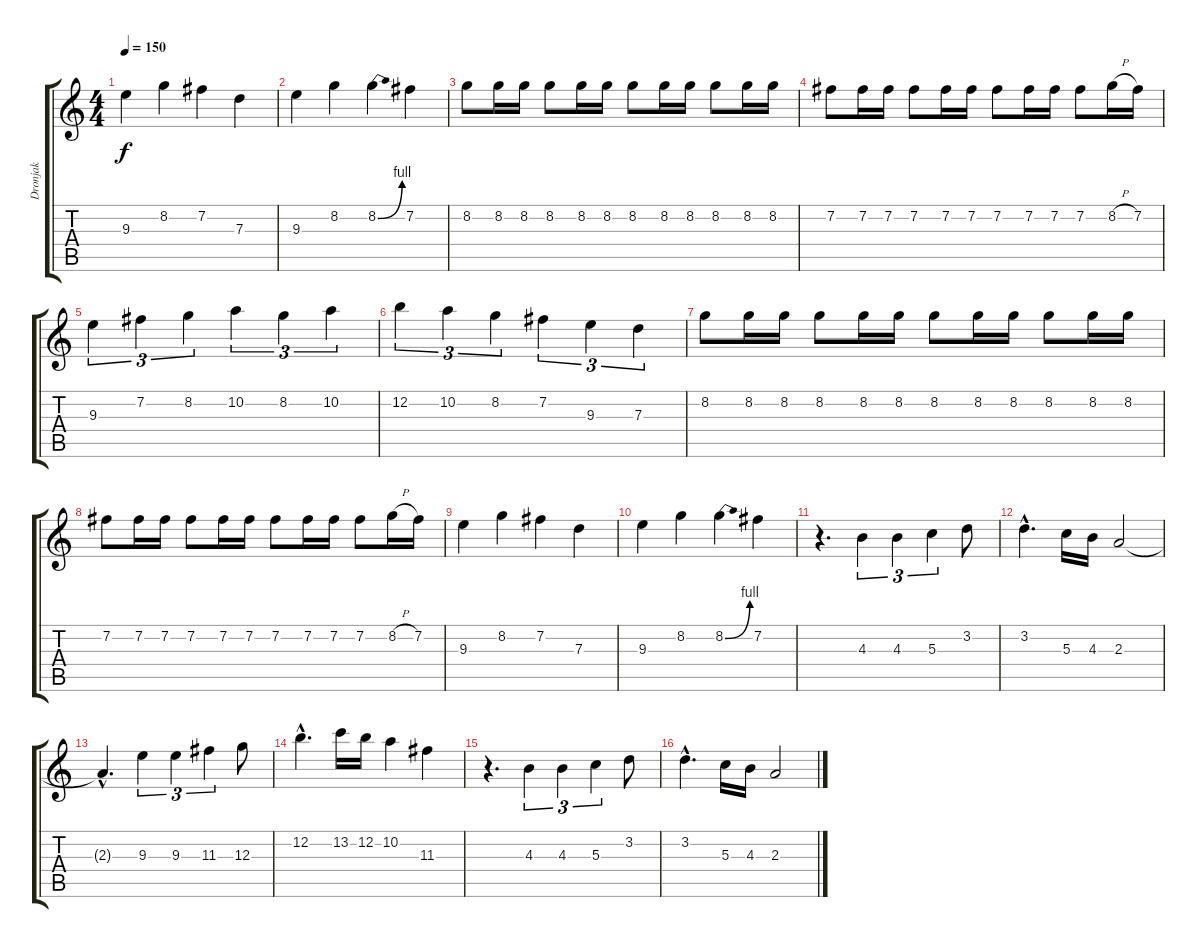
\track ("Dronjak" "Dronjak") {instrument distortionguitar}
\staff {score tabs}
\tuning (E4 B3 G3 D3 A2 E2) {hide}
\ts (4 4)
\tempo 150
\clef g2
\ks c
9.3.4{dy f} 8.2.4 7.2.4 7.3.4 |
9.3.4 8.2.4 8.2{be (bend 0 0 60 4)}.4 7.2.4 |
8.2.8 8.2.16 8.2.16 8.2.8 8.2.16 8.2.16 8.2.8 8.2.16 8.2.16 8.2.8 8.2.16 8.2.16 |
7.2.8 7.2.16 7.2.16 7.2.8 7.2.16 7.2.16 7.2.8 7.2.16 7.2.16 7.2.8 8.2{h}.16 7.2.16 |
9.3.4{tu (3 2)} 7.2.4{tu (3 2)} 8.2.4{tu (3 2)} 10.2.4{tu (3 2)} 8.2.4{tu (3 2)} 10.2.4{tu (3 2)} |
12.2.4{tu (3 2)} 10.2.4{tu (3 2)} 8.2.4{tu (3 2)} 7.2.4{tu (3 2)} 9.3.4{tu (3 2)} 7.3.4{tu (3 2)} |
8.2.8 8.2.16 8.2.16 8.2.8 8.2.16 8.2.16 8.2.8 8.2.16 8.2.16 8.2.8 8.2.16 8.2.16 |
7.2.8 7.2.16 7.2.16 7.2.8 7.2.16 7.2.16 7.2.8 7.2.16 7.2.16 7.2.8 8.2{h}.16 7.2.16 |
9.3.4 8.2.4 7.2.4 7.3.4 |
9.3.4 8.2.4 8.2{be (bend 0 0 60 4)}.4 7.2.4 |
r.4{d} 4.3.4{tu (3 2)} 4.3.4{tu (3 2)} 5.3.4{tu (3 2)} 3.2.8 |
3.2{hac}.4{d} 5.3.16 4.3.16 2.3.2 |
2.3{hac t}.4{d} 9.3.4{tu (3 2)} 9.3.4{tu (3 2)} 11.3.4{tu (3 2)} 12.3.8 |
12.2{hac}.4{d} 13.2.16 12.2.16 10.2.4 11.3.4 |
r.4{d} 4.3.4{tu (3 2)} 4.3.4{tu (3 2)} 5.3.4{tu (3 2)} 3.2.8 |
3.2{hac}.4{d} 5.3.16 4.3.16 2.3.2
